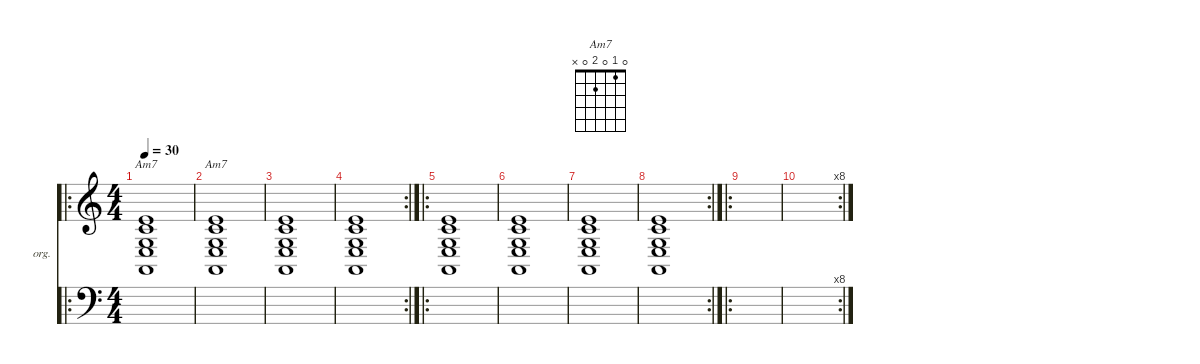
\defaultSystemsLayout 4
\hideDynamics
\bracketExtendMode nobrackets
\firstSystemTrackNameOrientation horizontal
\otherSystemsTrackNameOrientation horizontal
\track ("Organ" "org.") {defaultSystemsLayout 1 instrument drawbarorgan}
\staff {score}
\tuning (E4 B3 G3 D3 A2 E2)
\chord ("Am7" 0 1 0 2 0 x)
\ro
\ts (4 4)
\tempo 30
\clef g2
\ks c
(0.5 2.4 0.3 1.2 0.1).1{ch "Am7" dy mf instrument drawbarorgan} |
(0.5 2.4 0.3 1.2 0.1).1{ch "Am7"} |
(0.5 2.4 0.3 1.2 0.1).1 |
\rc 2
(0.5 2.4 0.3 1.2 0.1).1 |
\ro
(0.5 2.4 0.3 1.2 0.1).1 |
(0.5 2.4 0.3 1.2 0.1).1 |
(0.5 2.4 0.3 1.2 0.1).1 |
\rc 2
(0.5 2.4 0.3 1.2 0.1).1 |
\ro
|
\rc 8
|
|
\staff {score}
\tuning (G2 D2 A1 E1 B0)
\clef f4
\ottava regular
\simile none
\ks c
|
|
|
|
|
|
|
|
|
|
|
